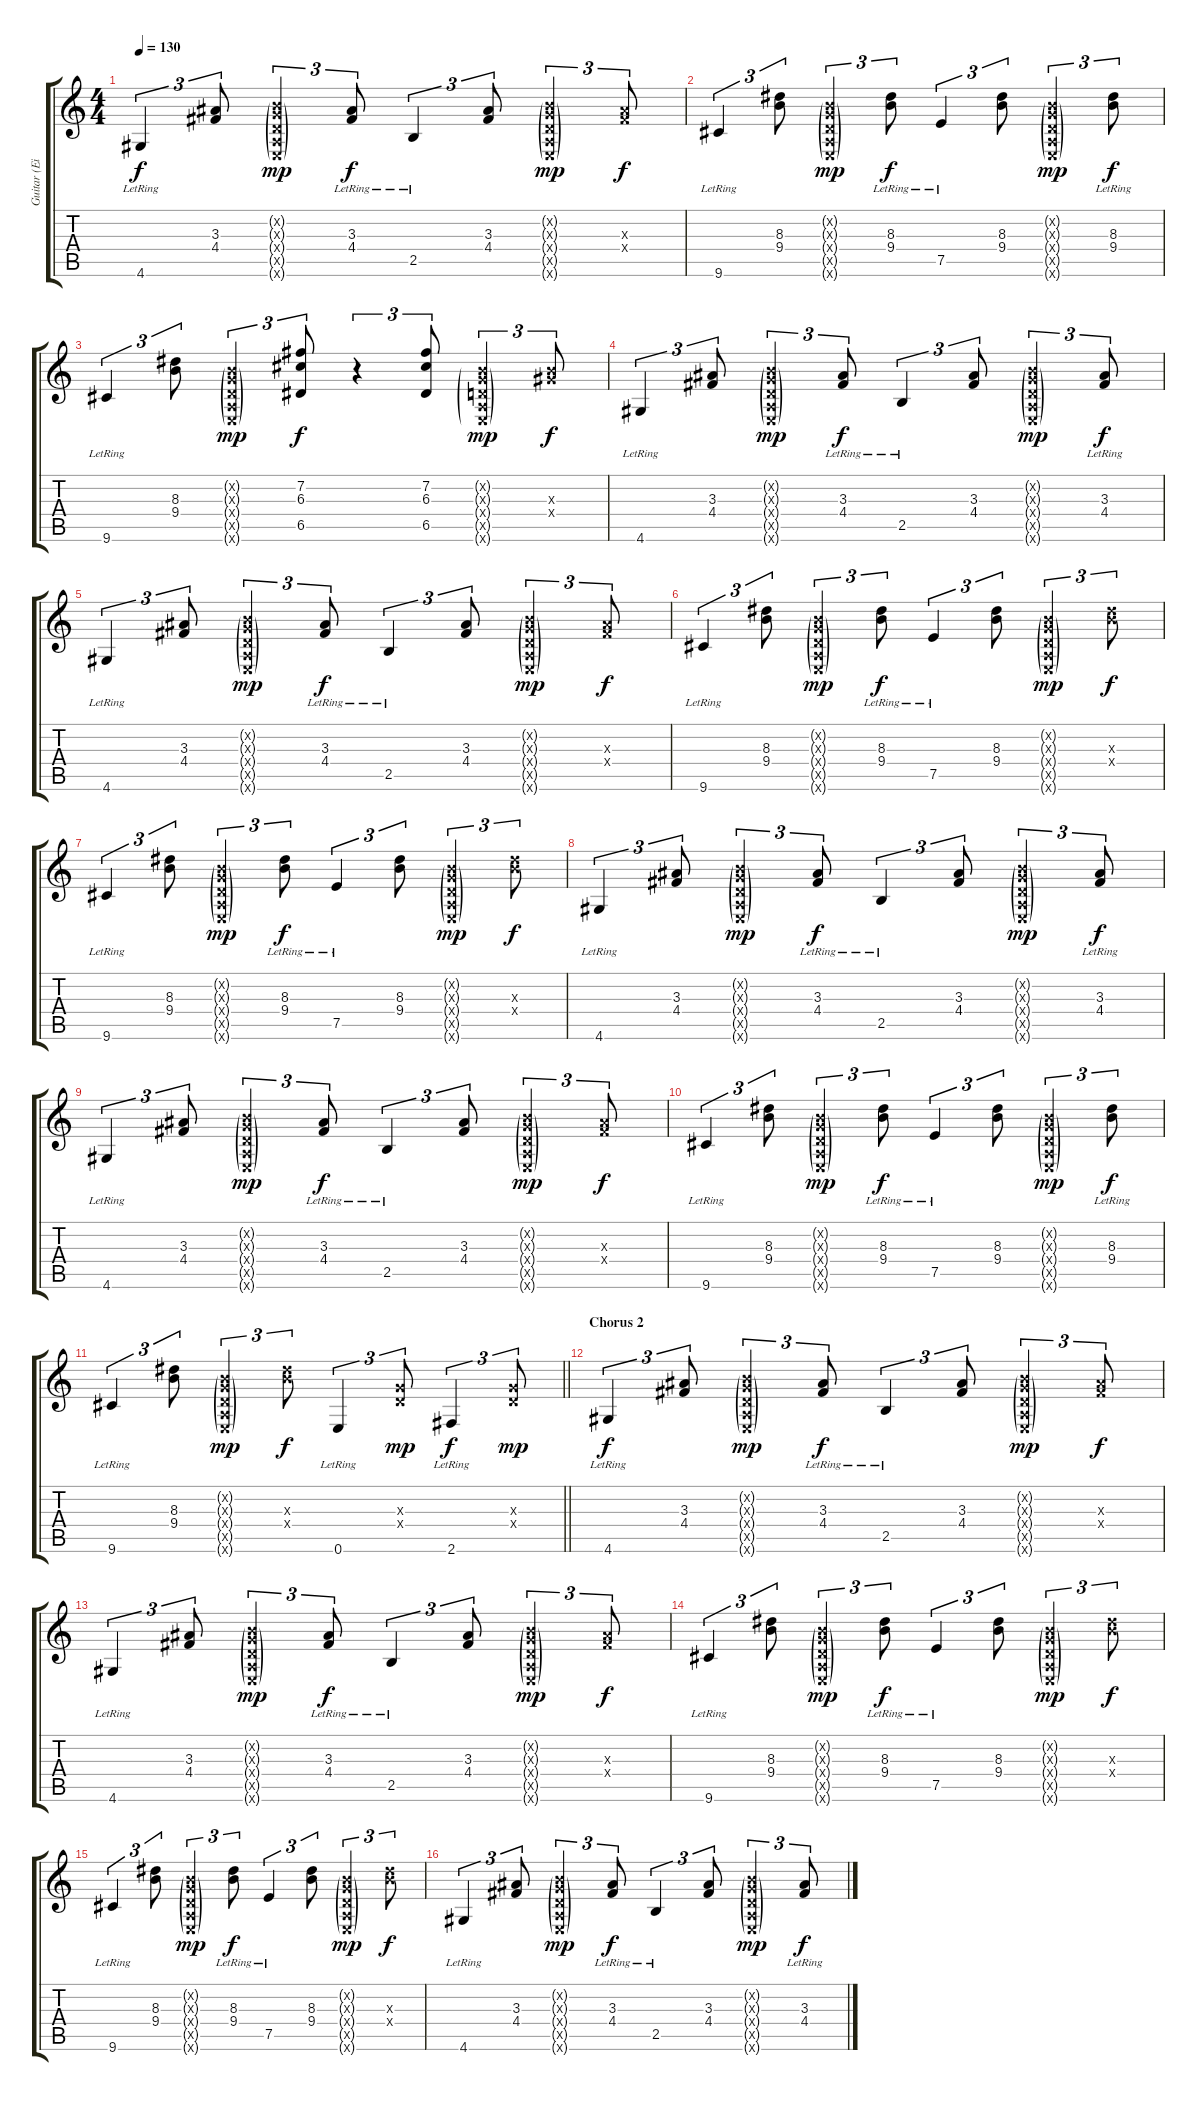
\track ("Guitar (Eirik)" "Guitar (Ei") {instrument acousticguitarnylon}
\staff {score tabs}
\tuning (E4 B3 G3 D3 A2 E2) {hide}
\ts (4 4)
\tempo 130
\clef g2
\ks c
4.6{lr}.4{tu (3 2) dy f} (3.3 4.4).8{tu (3 2)} (0.2{g x} 0.3{g x} 0.4{g x} 0.5{g x} 0.6{g x}).4{tu (3 2) dy mp} (3.3{lr} 4.4{lr}).8{tu (3 2) dy f} 2.5{lr}.4{tu (3 2)} (3.3 4.4).8{tu (3 2)} (0.2{g x} 0.3{g x} 0.4{g x} 0.5{g x} 0.6{g x}).4{tu (3 2) dy mp} (3.3{x} 4.4{x}).8{tu (3 2) dy f} |
9.6{lr}.4{tu (3 2)} (8.3 9.4).8{tu (3 2)} (0.2{g x} 0.3{g x} 0.4{g x} 0.5{g x} 0.6{g x}).4{tu (3 2) dy mp} (8.3{lr} 9.4{lr}).8{tu (3 2) dy f} 7.5{lr}.4{tu (3 2)} (8.3 9.4).8{tu (3 2)} (0.2{g x} 0.3{g x} 0.4{g x} 0.5{g x} 0.6{g x}).4{tu (3 2) dy mp} (8.3{lr} 9.4{lr}).8{tu (3 2) dy f} |
9.6{lr}.4{tu (3 2)} (8.3 9.4).8{tu (3 2)} (0.2{g x} 0.3{g x} 0.4{g x} 0.5{g x} 0.6{g x}).4{tu (3 2) dy mp} (7.2 6.3 6.5).8{tu (3 2) dy f} r.4{tu (3 2)} (7.2 6.3 6.5).8{tu (3 2)} (0.2{g x} 0.3{g x} 0.4{g x} 0.5{g x} 0.6{g x}).4{tu (3 2) dy mp} (4.3{x} 6.4{x}).8{tu (3 2) dy f} |
4.6{lr}.4{tu (3 2)} (3.3 4.4).8{tu (3 2)} (0.2{g x} 0.3{g x} 0.4{g x} 0.5{g x} 0.6{g x}).4{tu (3 2) dy mp} (3.3{lr} 4.4{lr}).8{tu (3 2) dy f} 2.5{lr}.4{tu (3 2)} (3.3 4.4).8{tu (3 2)} (0.2{g x} 0.3{g x} 0.4{g x} 0.5{g x} 0.6{g x}).4{tu (3 2) dy mp} (3.3{lr} 4.4{lr}).8{tu (3 2) dy f} |
4.6{lr}.4{tu (3 2)} (3.3 4.4).8{tu (3 2)} (0.2{g x} 0.3{g x} 0.4{g x} 0.5{g x} 0.6{g x}).4{tu (3 2) dy mp} (3.3{lr} 4.4{lr}).8{tu (3 2) dy f} 2.5{lr}.4{tu (3 2)} (3.3 4.4).8{tu (3 2)} (0.2{g x} 0.3{g x} 0.4{g x} 0.5{g x} 0.6{g x}).4{tu (3 2) dy mp} (3.3{x} 4.4{x}).8{tu (3 2) dy f} |
9.6{lr}.4{tu (3 2)} (8.3 9.4).8{tu (3 2)} (0.2{g x} 0.3{g x} 0.4{g x} 0.5{g x} 0.6{g x}).4{tu (3 2) dy mp} (8.3{lr} 9.4{lr}).8{tu (3 2) dy f} 7.5{lr}.4{tu (3 2)} (8.3 9.4).8{tu (3 2)} (0.2{g x} 0.3{g x} 0.4{g x} 0.5{g x} 0.6{g x}).4{tu (3 2) dy mp} (8.3{x} 9.4{x}).8{tu (3 2) dy f} |
9.6{lr}.4{tu (3 2)} (8.3 9.4).8{tu (3 2)} (0.2{g x} 0.3{g x} 0.4{g x} 0.5{g x} 0.6{g x}).4{tu (3 2) dy mp} (8.3{lr} 9.4{lr}).8{tu (3 2) dy f} 7.5{lr}.4{tu (3 2)} (8.3 9.4).8{tu (3 2)} (0.2{g x} 0.3{g x} 0.4{g x} 0.5{g x} 0.6{g x}).4{tu (3 2) dy mp} (8.3{x} 9.4{x}).8{tu (3 2) dy f} |
4.6{lr}.4{tu (3 2)} (3.3 4.4).8{tu (3 2)} (0.2{g x} 0.3{g x} 0.4{g x} 0.5{g x} 0.6{g x}).4{tu (3 2) dy mp} (3.3{lr} 4.4{lr}).8{tu (3 2) dy f} 2.5{lr}.4{tu (3 2)} (3.3 4.4).8{tu (3 2)} (0.2{g x} 0.3{g x} 0.4{g x} 0.5{g x} 0.6{g x}).4{tu (3 2) dy mp} (3.3{lr} 4.4{lr}).8{tu (3 2) dy f} |
4.6{lr}.4{tu (3 2)} (3.3 4.4).8{tu (3 2)} (0.2{g x} 0.3{g x} 0.4{g x} 0.5{g x} 0.6{g x}).4{tu (3 2) dy mp} (3.3{lr} 4.4{lr}).8{tu (3 2) dy f} 2.5{lr}.4{tu (3 2)} (3.3 4.4).8{tu (3 2)} (0.2{g x} 0.3{g x} 0.4{g x} 0.5{g x} 0.6{g x}).4{tu (3 2) dy mp} (3.3{x} 4.4{x}).8{tu (3 2) dy f} |
9.6{lr}.4{tu (3 2)} (8.3 9.4).8{tu (3 2)} (0.2{g x} 0.3{g x} 0.4{g x} 0.5{g x} 0.6{g x}).4{tu (3 2) dy mp} (8.3{lr} 9.4{lr}).8{tu (3 2) dy f} 7.5{lr}.4{tu (3 2)} (8.3 9.4).8{tu (3 2)} (0.2{g x} 0.3{g x} 0.4{g x} 0.5{g x} 0.6{g x}).4{tu (3 2) dy mp} (8.3{lr} 9.4{lr}).8{tu (3 2) dy f} |
\barLineRight lightlight
9.6{lr}.4{tu (3 2)} (8.3 9.4).8{tu (3 2)} (0.2{g x} 0.3{g x} 0.4{g x} 0.5{g x} 0.6{g x}).4{tu (3 2) dy mp} (8.3{x} 9.4{x}).8{tu (3 2) dy f} 0.6{lr}.4{tu (3 2)} (0.3{x} 0.4{x}).8{tu (3 2) dy mp} 2.6{lr}.4{tu (3 2) dy f} (0.3{x} 0.4{x}).8{tu (3 2) dy mp} |
\section ("" "Chorus 2")
4.6{lr}.4{tu (3 2) dy f} (3.3 4.4).8{tu (3 2)} (0.2{g x} 0.3{g x} 0.4{g x} 0.5{g x} 0.6{g x}).4{tu (3 2) dy mp} (3.3{lr} 4.4{lr}).8{tu (3 2) dy f} 2.5{lr}.4{tu (3 2)} (3.3 4.4).8{tu (3 2)} (0.2{g x} 0.3{g x} 0.4{g x} 0.5{g x} 0.6{g x}).4{tu (3 2) dy mp} (3.3{x} 4.4{x}).8{tu (3 2) dy f} |
4.6{lr}.4{tu (3 2)} (3.3 4.4).8{tu (3 2)} (0.2{g x} 0.3{g x} 0.4{g x} 0.5{g x} 0.6{g x}).4{tu (3 2) dy mp} (3.3{lr} 4.4{lr}).8{tu (3 2) dy f} 2.5{lr}.4{tu (3 2)} (3.3 4.4).8{tu (3 2)} (0.2{g x} 0.3{g x} 0.4{g x} 0.5{g x} 0.6{g x}).4{tu (3 2) dy mp} (3.3{x} 4.4{x}).8{tu (3 2) dy f} |
9.6{lr}.4{tu (3 2)} (8.3 9.4).8{tu (3 2)} (0.2{g x} 0.3{g x} 0.4{g x} 0.5{g x} 0.6{g x}).4{tu (3 2) dy mp} (8.3{lr} 9.4{lr}).8{tu (3 2) dy f} 7.5{lr}.4{tu (3 2)} (8.3 9.4).8{tu (3 2)} (0.2{g x} 0.3{g x} 0.4{g x} 0.5{g x} 0.6{g x}).4{tu (3 2) dy mp} (8.3{x} 9.4{x}).8{tu (3 2) dy f} |
9.6{lr}.4{tu (3 2)} (8.3 9.4).8{tu (3 2)} (0.2{g x} 0.3{g x} 0.4{g x} 0.5{g x} 0.6{g x}).4{tu (3 2) dy mp} (8.3{lr} 9.4{lr}).8{tu (3 2) dy f} 7.5{lr}.4{tu (3 2)} (8.3 9.4).8{tu (3 2)} (0.2{g x} 0.3{g x} 0.4{g x} 0.5{g x} 0.6{g x}).4{tu (3 2) dy mp} (8.3{x} 9.4{x}).8{tu (3 2) dy f} |
4.6{lr}.4{tu (3 2)} (3.3 4.4).8{tu (3 2)} (0.2{g x} 0.3{g x} 0.4{g x} 0.5{g x} 0.6{g x}).4{tu (3 2) dy mp} (3.3{lr} 4.4{lr}).8{tu (3 2) dy f} 2.5{lr}.4{tu (3 2)} (3.3 4.4).8{tu (3 2)} (0.2{g x} 0.3{g x} 0.4{g x} 0.5{g x} 0.6{g x}).4{tu (3 2) dy mp} (3.3{lr} 4.4{lr}).8{tu (3 2) dy f}
